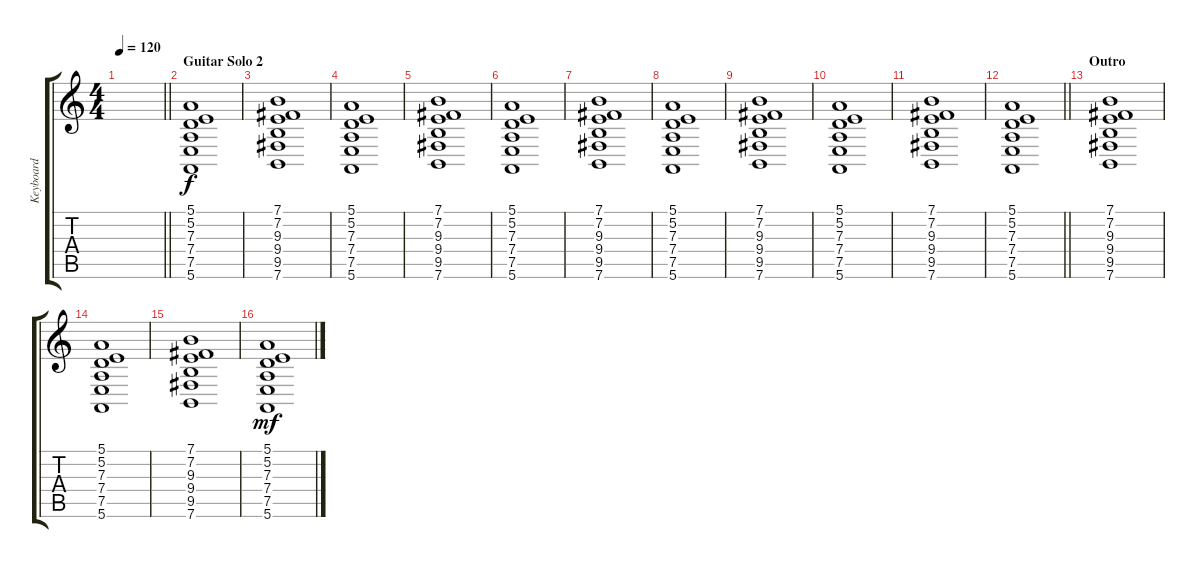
\track ("Keyboard" "Keyboard") {instrument lead4chiff}
\staff {score tabs}
\tuning (E4 B3 G3 D3 A2 E2) {hide}
\ts (4 4)
\tempo 120
\clef g2
\barLineRight lightlight
\ks c
|
\section ("" "Guitar Solo 2")
(5.1 5.2 7.3 7.4 7.5 5.6).1 |
(7.1 7.2 9.3 9.4 9.5 7.6).1 |
(5.1 5.2 7.3 7.4 7.5 5.6).1 |
(7.1 7.2 9.3 9.4 9.5 7.6).1 |
(5.1 5.2 7.3 7.4 7.5 5.6).1 |
(7.1 7.2 9.3 9.4 9.5 7.6).1 |
(5.1 5.2 7.3 7.4 7.5 5.6).1 |
(7.1 7.2 9.3 9.4 9.5 7.6).1 |
(5.1 5.2 7.3 7.4 7.5 5.6).1 |
(7.1 7.2 9.3 9.4 9.5 7.6).1 |
\barLineRight lightlight
(5.1 5.2 7.3 7.4 7.5 5.6).1 |
\section ("" "Outro")
(7.1 7.2 9.3 9.4 9.5 7.6).1 |
(5.1 5.2 7.3 7.4 7.5 5.6).1 |
(7.1 7.2 9.3 9.4 9.5 7.6).1 |
(5.1 5.2 7.3 7.4 7.5 5.6).1{dy mf}
